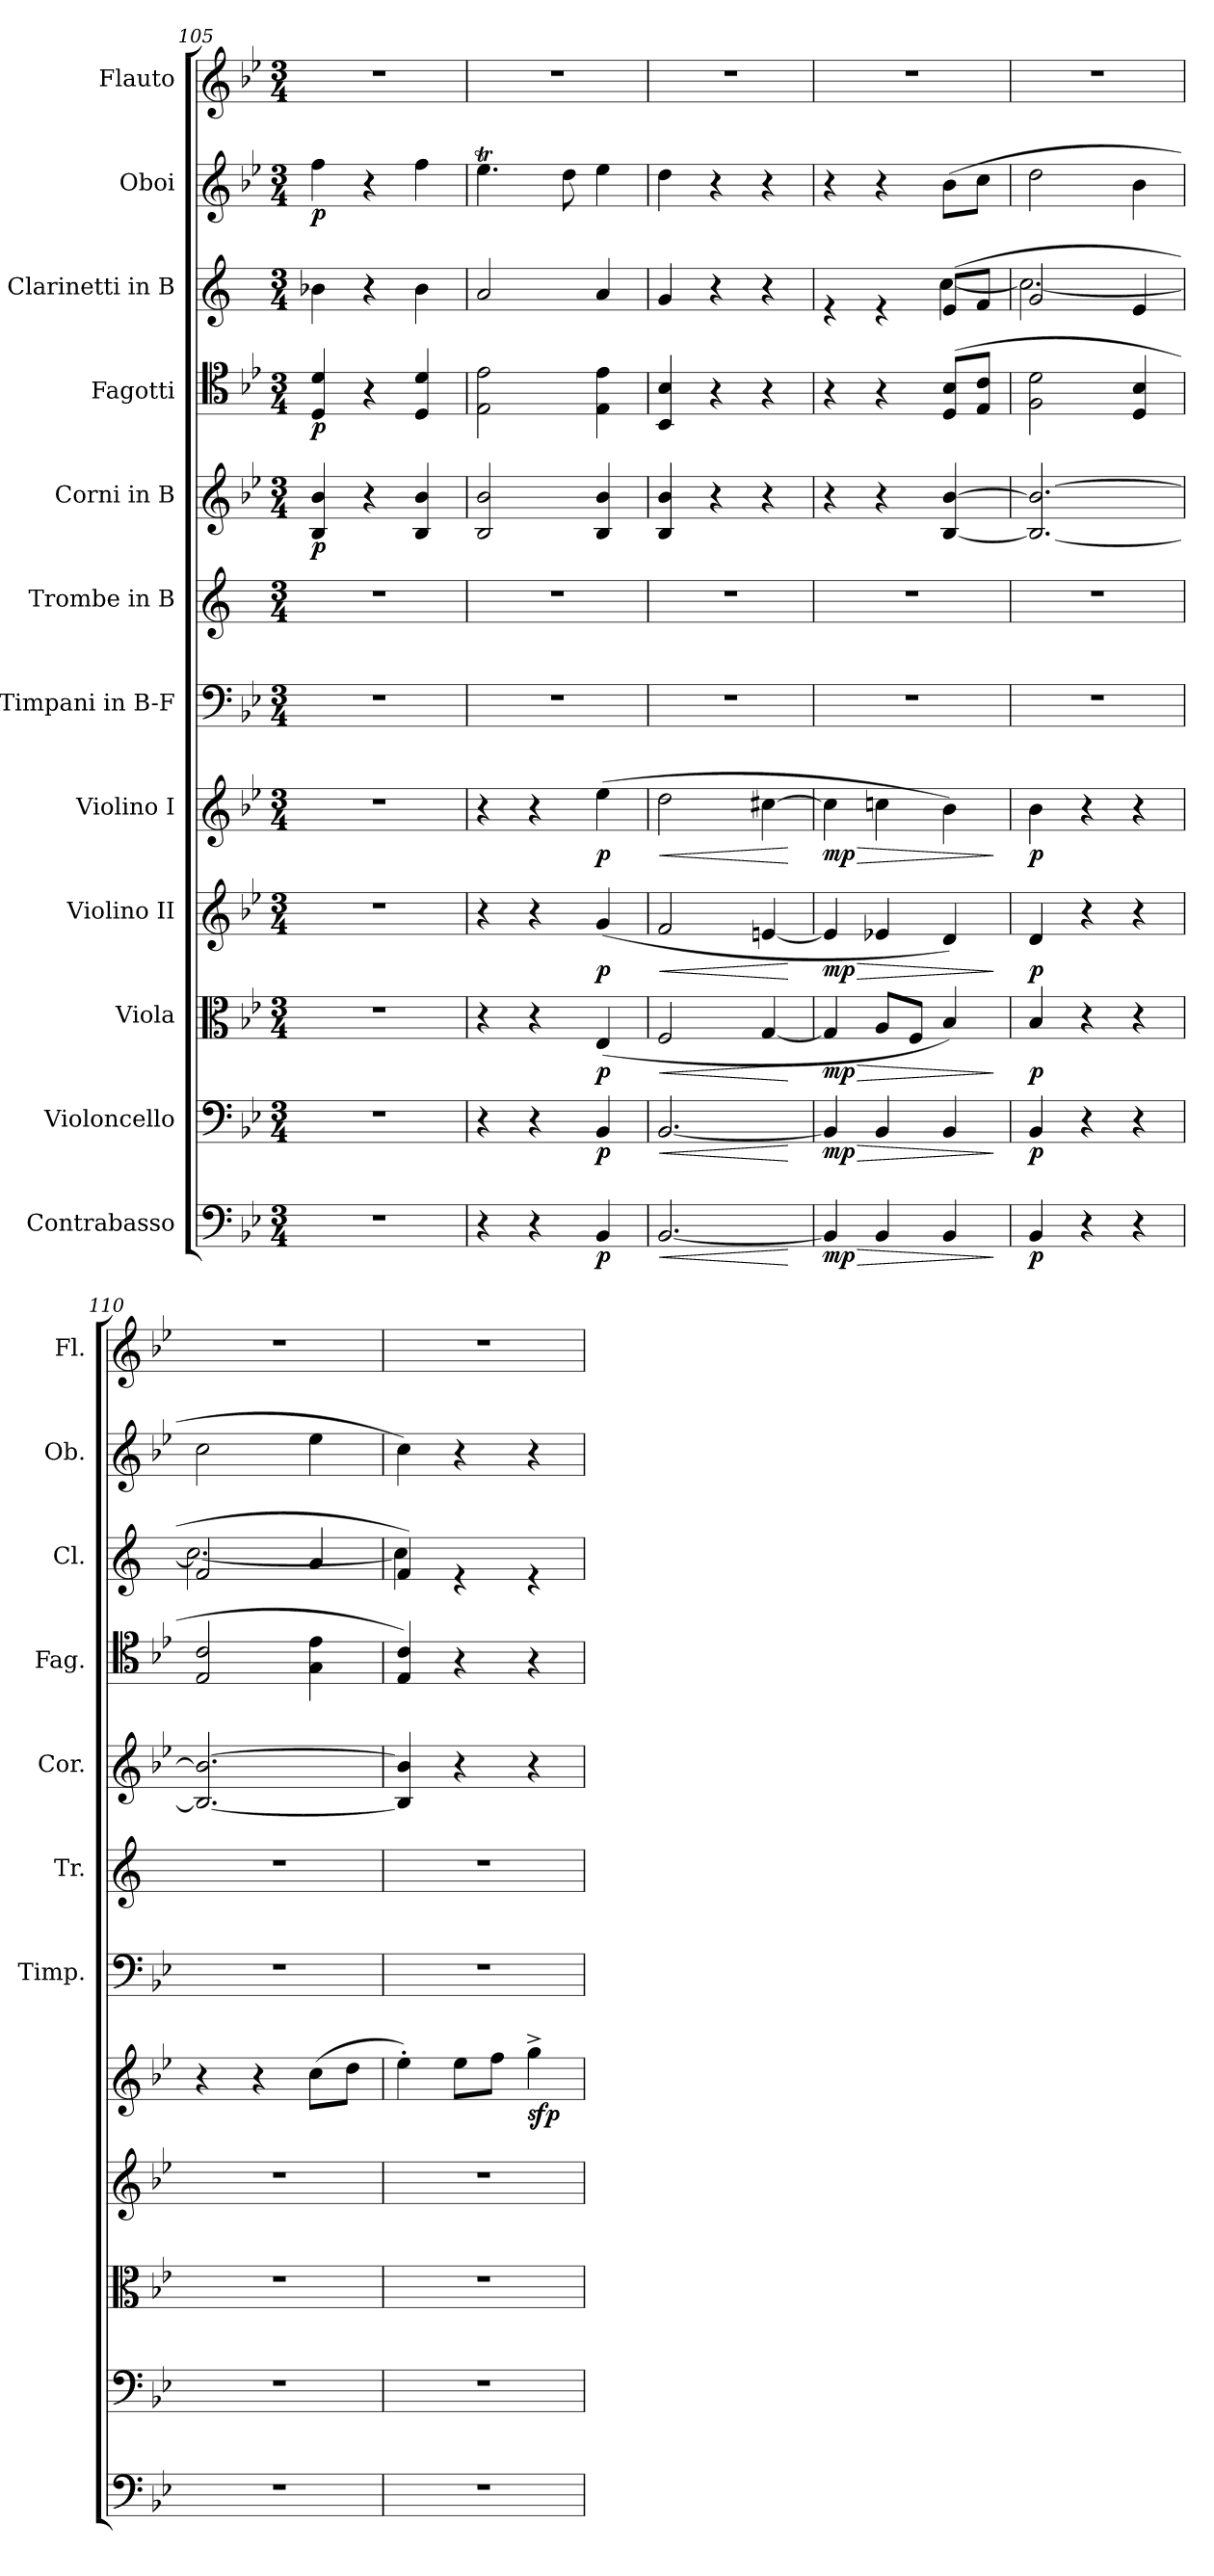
**kern	**dynam	**kern	**dynam	**kern	**dynam	**kern	**dynam	**kern	**dynam	**kern	**kern	**kern	**dynam	**kern	**dynam	**kern	**kern	**dynam	**kern
*part12	*part12	*part11	*part11	*part10	*part10	*part9	*part9	*part8	*part8	*part7	*part6	*part5	*part5	*part4	*part4	*part3	*part2	*part2	*part1
*staff12	*staff12	*staff11	*staff11	*staff10	*staff10	*staff9	*staff9	*staff8	*staff8	*staff7	*staff6	*staff5	*staff5	*staff4	*staff4	*staff3	*staff2	*staff2	*staff1
*I"Contrabasso	*	*I"Violoncello	*	*I"Viola	*	*I"Violino II	*	*I"Violino I	*	*I"Timpani in B-F	*I"Trombe in B	*I"Corni in B	*	*I"Fagotti	*	*I"Clarinetti in B	*I"Oboi	*	*I"Flauto
*	*	*	*	*	*	*	*	*	*	*I'Timp.	*I'Tr.	*I'Cor.	*	*I'Fag.	*	*I'Cl.	*I'Ob.	*	*I'Fl.
*clefF4	*	*clefF4	*	*clefC3	*	*clefG2	*	*clefG2	*	*clefF4	*clefG2	*clefG2	*	*clefC4	*	*clefG2	*clefG2	*	*clefG2
*ITrd7c12	*	*	*	*	*	*	*	*	*	*	*ITrd1c2	*ITrd8c14	*	*	*	*ITrd1c2	*	*	*
*k[b-e-]	*	*k[b-e-]	*	*k[b-e-]	*	*k[b-e-]	*	*k[b-e-]	*	*k[b-e-]	*k[b-e-]	*k[b-e-]	*	*k[b-e-]	*	*k[b-e-]	*k[b-e-]	*	*k[b-e-]
*M3/4	*	*M3/4	*	*M3/4	*	*M3/4	*	*M3/4	*	*M3/4	*M3/4	*M3/4	*	*M3/4	*	*M3/4	*M3/4	*	*M3/4
=105	=105	=105	=105	=105	=105	=105	=105	=105	=105	=105	=105	=105	=105	=105	=105	=105	=105	=105	=105
!	!	!	!	!	!	!	!	!	!	!	!	!	!LO:DY:b	!	!LO:DY:b	!	!	!LO:DY:b	!
2.r	.	2.r	.	2.r	.	2.r	.	2.r	.	2.r	2.r	4BB-/ 4B-/	p	4D/ 4d/	p	4a-X\	4ff\	p	2.r
.	.	.	.	.	.	.	.	.	.	.	.	4r	.	4r	.	4r	4r	.	.
.	.	.	.	.	.	.	.	.	.	.	.	4BB-/ 4B-/	.	4D/ 4d/	.	4a-\	4ff\	.	.
=106	=106	=106	=106	=106	=106	=106	=106	=106	=106	=106	=106	=106	=106	=106	=106	=106	=106	=106	=106
4r	.	4r	.	4r	.	4r	.	4r	.	2.r	2.r	2BB-/ 2B-/	.	2E-\ 2e-\	.	2g/	4.ee-T\	.	2.r
4r	.	4r	.	4r	.	4r	.	4r	.	.	.	.	.	.	.	.	.	.	.
.	.	.	.	.	.	.	.	.	.	.	.	.	.	.	.	.	8dd\	.	.
!	!LO:DY:b	!	!LO:DY:b	!	!LO:DY:b	!	!LO:DY:b	!	!LO:DY:b	!	!	!	!	!	!	!	!	!	!
4BBB-/	p	4BB-/	p	(4E-/	p	(4g/	p	(4ee-\	p	.	.	4BB-/ 4B-/	.	4E-\ 4e-\	.	4g/	4ee-\	.	.
=107	=107	=107	=107	=107	=107	=107	=107	=107	=107	=107	=107	=107	=107	=107	=107	=107	=107	=107	=107
!	!LO:HP:b	!	!LO:HP:b	!	!LO:HP:b	!	!LO:HP:b	!	!LO:HP:b	!	!	!	!	!	!	!	!	!	!
[2.BBB-/	<	[2.BB-/	<	2F/	<	2f/	<	2dd\	<	2.r	2.r	4BB-/ 4B-/	.	4BB-/ 4B-/	.	4f/	4dd\	.	2.r
.	.	.	.	.	.	.	.	.	.	.	.	4r	.	4r	.	4r	4r	.	.
.	.	.	.	[4G/	.	[4en/	.	[4cc#X\	.	.	.	4r	.	4r	.	4r	4r	.	.
.	[	.	[	.	[	.	[	.	[	.	.	.	.	.	.	.	.	.	.
=108	=108	=108	=108	=108	=108	=108	=108	=108	=108	=108	=108	=108	=108	=108	=108	=108	=108	=108	=108
!	!LO:HP:b	!	!LO:HP:b	!	!LO:HP:b	!	!LO:HP:b	!	!LO:HP:b	!	!	!	!	!	!	!	!	!	!
*	*	*	*	*	*	*	*	*	*	*	*	*	*	*	*	*^	*	*	*
!	!LO:DY:n=1:b	!	!LO:DY:n=1:b	!	!LO:DY:n=1:b	!	!LO:DY:n=1:b	!	!LO:DY:n=1:b	!	!	!	!	!	!	!	!	!	!	!
4BBB-/]	> mp	4BB-/]	> mp	4G/]	> mp	4e/]	> mp	4cc#\]	> mp	2.r	2.r	4r	.	4r	.	4re	2ryy	4r	.	2.r
4BBB-/	.	4BB-/	.	8A/L	.	4e-X/	.	4ccn\	.	.	.	4r	.	4r	.	4re	.	4r	.	.
.	.	.	.	8F/J	.	.	.	.	.	.	.	.	.	.	.	.	.	.	.	.
4BBB-/	.	4BB-/	.	4B-/)	.	4d/)	.	4b-\)	.	.	.	[4BB-/ [4B-/	.	(8D/ 8B-/L	.	(8d/L	[4b-\	(8b-\L	.	.
.	.	.	.	.	.	.	.	.	.	.	.	.	.	8E-/ 8c/J	.	8e-/J	.	8cc\J	.	.
*	*	*	*	*	*	*	*	*	*	*	*	*	*	*	*	*v	*v	*	*	*
.	]	.	]	.	]	.	]	.	]	.	.	.	.	.	.	.	.	.	.
!!LO:LB:g=z
=109	=109	=109	=109	=109	=109	=109	=109	=109	=109	=109	=109	=109	=109	=109	=109	=109	=109	=109	=109
*	*	*	*	*	*	*	*	*	*	*	*	*	*	*	*	*^	*	*	*
!	!LO:DY:b	!	!LO:DY:b	!	!LO:DY:b	!	!LO:DY:b	!	!LO:DY:b	!	!	!	!	!	!	!	!	!	!	!
4BBB-/	p	4BB-/	p	4B-/	p	4d/	p	4b-\	p	2.r	2.r	2.BB-/_ 2.B-/_	.	2F\ 2d\	.	2f/	2.b-\_	2dd\	.	2.r
4r	.	4r	.	4r	.	4r	.	4r	.	.	.	.	.	.	.	.	.	.	.	.
4r	.	4r	.	4r	.	4r	.	4r	.	.	.	.	.	4D/ 4B-/	.	4d/	.	4b-\	.	.
=110	=110	=110	=110	=110	=110	=110	=110	=110	=110	=110	=110	=110	=110	=110	=110	=110	=110	=110	=110	=110
2.r	.	2.r	.	2.r	.	2.r	.	4r	.	2.r	2.r	2.BB-/_ 2.B-/_	.	2E-/ 2c/	.	2e-/	2.b-\_	2cc\	.	2.r
.	.	.	.	.	.	.	.	4r	.	.	.	.	.	.	.	.	.	.	.	.
.	.	.	.	.	.	.	.	(8cc\L	.	.	.	.	.	4G\ 4e-\	.	4g/	.	4ee-\	.	.
.	.	.	.	.	.	.	.	8dd\J	.	.	.	.	.	.	.	.	.	.	.	.
=111	=111	=111	=111	=111	=111	=111	=111	=111	=111	=111	=111	=111	=111	=111	=111	=111	=111	=111	=111	=111
2.r	.	2.r	.	2.r	.	2.r	.	4ee-'\)	.	2.r	2.r	4BB-/] 4B-/]	.	4E-/ 4c/)	.	4e-/)	4b-\]	4cc\)	.	2.r
.	.	.	.	.	.	.	.	8ee-\L	.	.	.	4r	.	4r	.	4re	2ryy	4r	.	.
.	.	.	.	.	.	.	.	8ff\J	.	.	.	.	.	.	.	.	.	.	.	.
!	!	!	!	!	!	!	!	!	!LO:DY:b	!	!	!	!	!	!	!	!	!	!	!
.	.	.	.	.	.	.	.	4gg^\	sfp	.	.	4r	.	4r	.	4re	.	4r	.	.
*	*	*	*	*	*	*	*	*	*	*	*	*	*	*	*	*v	*v	*	*	*
=	=	=	=	=	=	=	=	=	=	=	=	=	=	=	=	=	=	=	=
*-	*-	*-	*-	*-	*-	*-	*-	*-	*-	*-	*-	*-	*-	*-	*-	*-	*-	*-	*-
